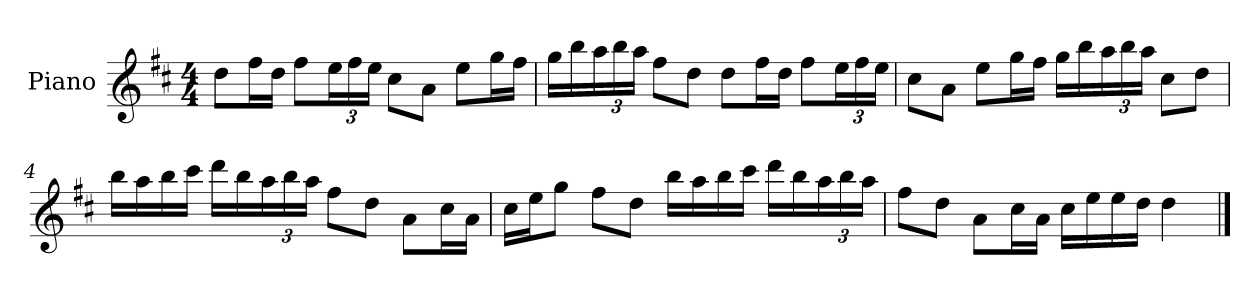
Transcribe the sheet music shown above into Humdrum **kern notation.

**kern
*part1
*staff1
*I"Piano
*I'P-no
*clefG2
*k[f#c#]
*M4/4
*MM90
=1
8dd\L
16ff#\L
16dd\JJ
8ff#\L
*Xbrackettup
24ee\L
24ff#\
24ee\JJ
8cc#\L
8a\J
8ee\L
16gg\L
16ff#\JJ
=2
16gg\LL
16bb\
24aa\
24bb\
24aa\JJ
8ff#\L
8dd\J
8dd\L
16ff#\L
16dd\JJ
8ff#\L
24ee\L
24ff#\
24ee\JJ
=3
8cc#\L
8a\J
8ee\L
16gg\L
16ff#\JJ
16gg\LL
16bb\
24aa\
24bb\
24aa\JJ
8cc#\L
8dd\J
!!LO:LB:g=z
=4
16bb\LL
16aa\
16bb\
16ccc#\JJ
16ddd\LL
16bb\
24aa\
24bb\
24aa\JJ
8ff#\L
8dd\J
8a\L
16cc#\L
16a\JJ
=5
16cc#\LL
16ee\J
8gg\J
8ff#\L
8dd\J
16bb\LL
16aa\
16bb\
16ccc#\JJ
16ddd\LL
16bb\
24aa\
24bb\
24aa\JJ
=6
8ff#\L
8dd\J
8a\L
16cc#\L
16a\JJ
16cc#\LL
16ee\
16ee\
16dd\JJ
4dd\
==
*-
